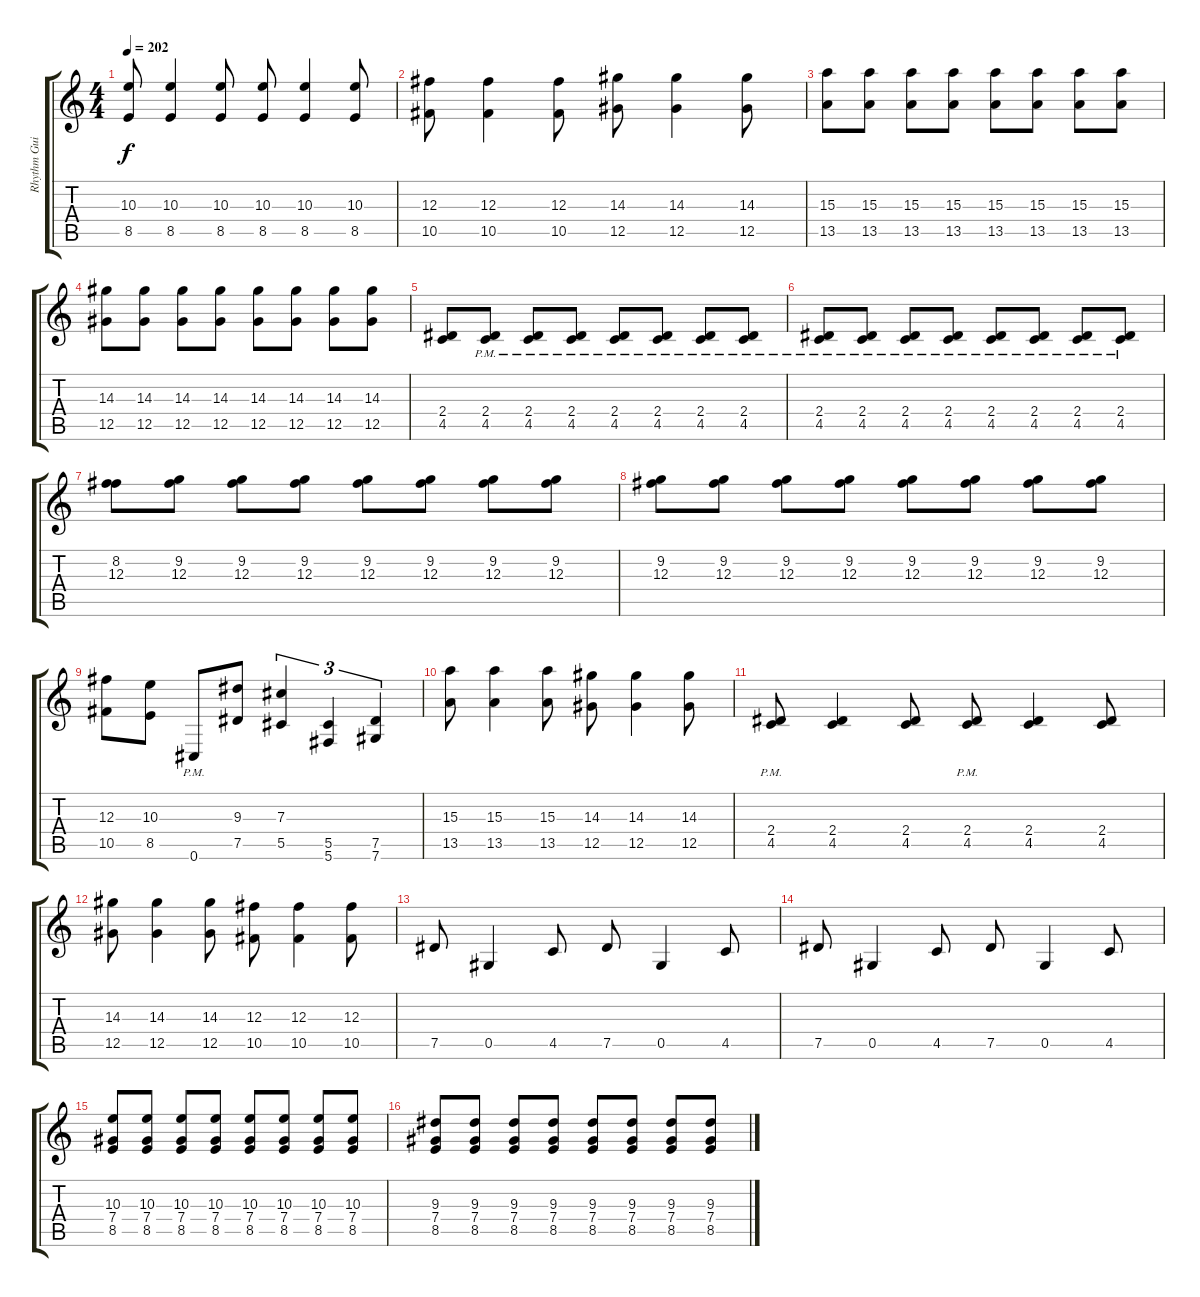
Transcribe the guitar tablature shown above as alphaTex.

\track ("Rhythm Guitar 1" "Rhythm Gui") {instrument distortionguitar}
\staff {score tabs}
\tuning (Eb4 Bb3 Gb3 Db3 Ab2 Db2) {hide}
\ts (4 4)
\tempo 202
\clef g2
\ks c
(10.3 8.5).8{dy f} (10.3 8.5).4 (10.3 8.5).8 (10.3 8.5).8 (10.3 8.5).4 (10.3 8.5).8 |
(12.3 10.5).8 (12.3 10.5).4 (12.3 10.5).8 (14.3 12.5).8 (14.3 12.5).4 (14.3 12.5).8 |
(15.3 13.5).8 (15.3 13.5).8 (15.3 13.5).8 (15.3 13.5).8 (15.3 13.5).8 (15.3 13.5).8 (15.3 13.5).8 (15.3 13.5).8 |
(14.3 12.5).8 (14.3 12.5).8 (14.3 12.5).8 (14.3 12.5).8 (14.3 12.5).8 (14.3 12.5).8 (14.3 12.5).8 (14.3 12.5).8 |
(2.4 4.5).8 (2.4{pm} 4.5{pm}).8 (2.4{pm} 4.5{pm}).8 (2.4{pm} 4.5{pm}).8 (2.4{pm} 4.5{pm}).8 (2.4{pm} 4.5{pm}).8 (2.4{pm} 4.5{pm}).8 (2.4{pm} 4.5{pm}).8 |
(2.4{pm} 4.5{pm}).8 (2.4{pm} 4.5{pm}).8 (2.4{pm} 4.5{pm}).8 (2.4{pm} 4.5{pm}).8 (2.4{pm} 4.5{pm}).8 (2.4{pm} 4.5{pm}).8 (2.4{pm} 4.5{pm}).8 (2.4{pm} 4.5{pm}).8 |
(8.2 12.3).8 (9.2 12.3).8 (9.2 12.3).8 (9.2 12.3).8 (9.2 12.3).8 (9.2 12.3).8 (9.2 12.3).8 (9.2 12.3).8 |
(9.2 12.3).8 (9.2 12.3).8 (9.2 12.3).8 (9.2 12.3).8 (9.2 12.3).8 (9.2 12.3).8 (9.2 12.3).8 (9.2 12.3).8 |
(12.3 10.5).8 (10.3 8.5).8 0.6{pm}.8 (9.3 7.5).8 (7.3 5.5).4{tu (3 2)} (5.5 5.6).4{tu (3 2)} (7.5 7.6).4{tu (3 2)} |
(15.3 13.5).8 (15.3 13.5).4 (15.3 13.5).8 (14.3 12.5).8 (14.3 12.5).4 (14.3 12.5).8 |
(2.4{pm} 4.5{pm}).8 (2.4 4.5).4 (2.4 4.5).8 (2.4{pm} 4.5{pm}).8 (2.4 4.5).4 (2.4 4.5).8 |
(14.3 12.5).8 (14.3 12.5).4 (14.3 12.5).8 (12.3 10.5).8 (12.3 10.5).4 (12.3 10.5).8 |
7.5.8 0.5.4 4.5.8 7.5.8 0.5.4 4.5.8 |
7.5.8 0.5.4 4.5.8 7.5.8 0.5.4 4.5.8 |
(10.3 7.4 8.5).8 (10.3 7.4 8.5).8 (10.3 7.4 8.5).8 (10.3 7.4 8.5).8 (10.3 7.4 8.5).8 (10.3 7.4 8.5).8 (10.3 7.4 8.5).8 (10.3 7.4 8.5).8 |
(9.3 7.4 8.5).8 (9.3 7.4 8.5).8 (9.3 7.4 8.5).8 (9.3 7.4 8.5).8 (9.3 7.4 8.5).8 (9.3 7.4 8.5).8 (9.3 7.4 8.5).8 (9.3 7.4 8.5).8
